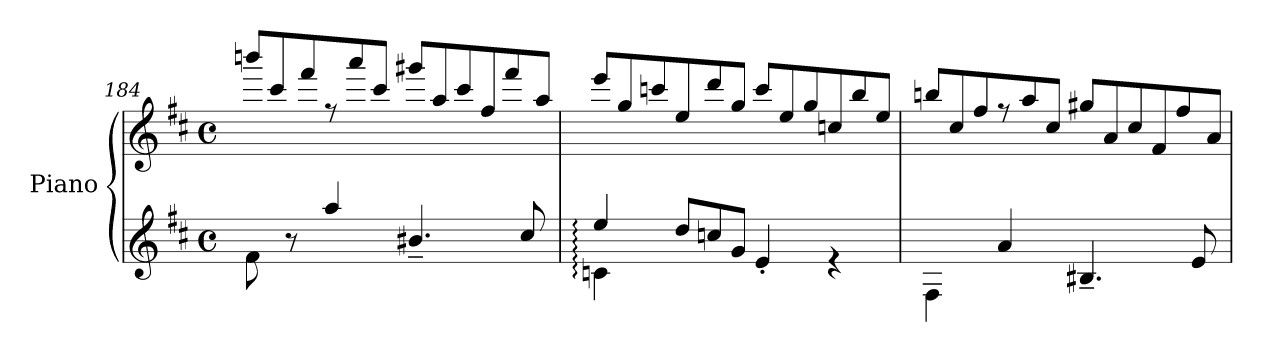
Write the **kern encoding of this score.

**kern	**kern
*part1	*part1
*staff2	*staff1
*I"Piano	*
*I'Pno	*
!!LO:PB:g=z
*clefG2	*clefG2
*k[f#c#]	*k[f#c#]
*M4/4	*M4/4
*met(c)	*met(c)
*	*Xtuplet
=184	=184
8f#\	12bbbn/L
.	12ccc#/
8r	.
.	12fff#/
4aa/	12rff
.	12aaa/
.	12ccc#/J
4.b#X~/	12ggg#X/L
.	12aa/
.	12ccc#/
.	12ff#/
.	12fff#/
8cc#/	.
.	12aa/J
=185	=185
*^	*
*	*^	*
4ee/	4cn:\	4cyy: 4eeyy:	12eee/L
.	.	.	12gg/
.	.	.	12cccn/
*Xtuplet	*	*	*
12dd/L	2.ryy	2.ryy	12ee/
12ccn/	.	.	12ddd/
12g/J	.	.	12gg/J
4e'/	.	.	12ccc/L
.	.	.	12ee/
.	.	.	12gg/
4re	.	.	12ccn/
.	.	.	12bb/
.	.	.	12ee/J
*v	*v	*v	*
=186	=186
4F#\	12bbn/L
.	12cc#/
.	12ff#/
4a/	12rff
.	12aa/
.	12cc#/J
4.B#X~/	12gg#X/L
.	12a/
.	12cc#/
.	12f#/
.	12ff#/
8e/	.
.	12a/J
=	=
*-	*-
